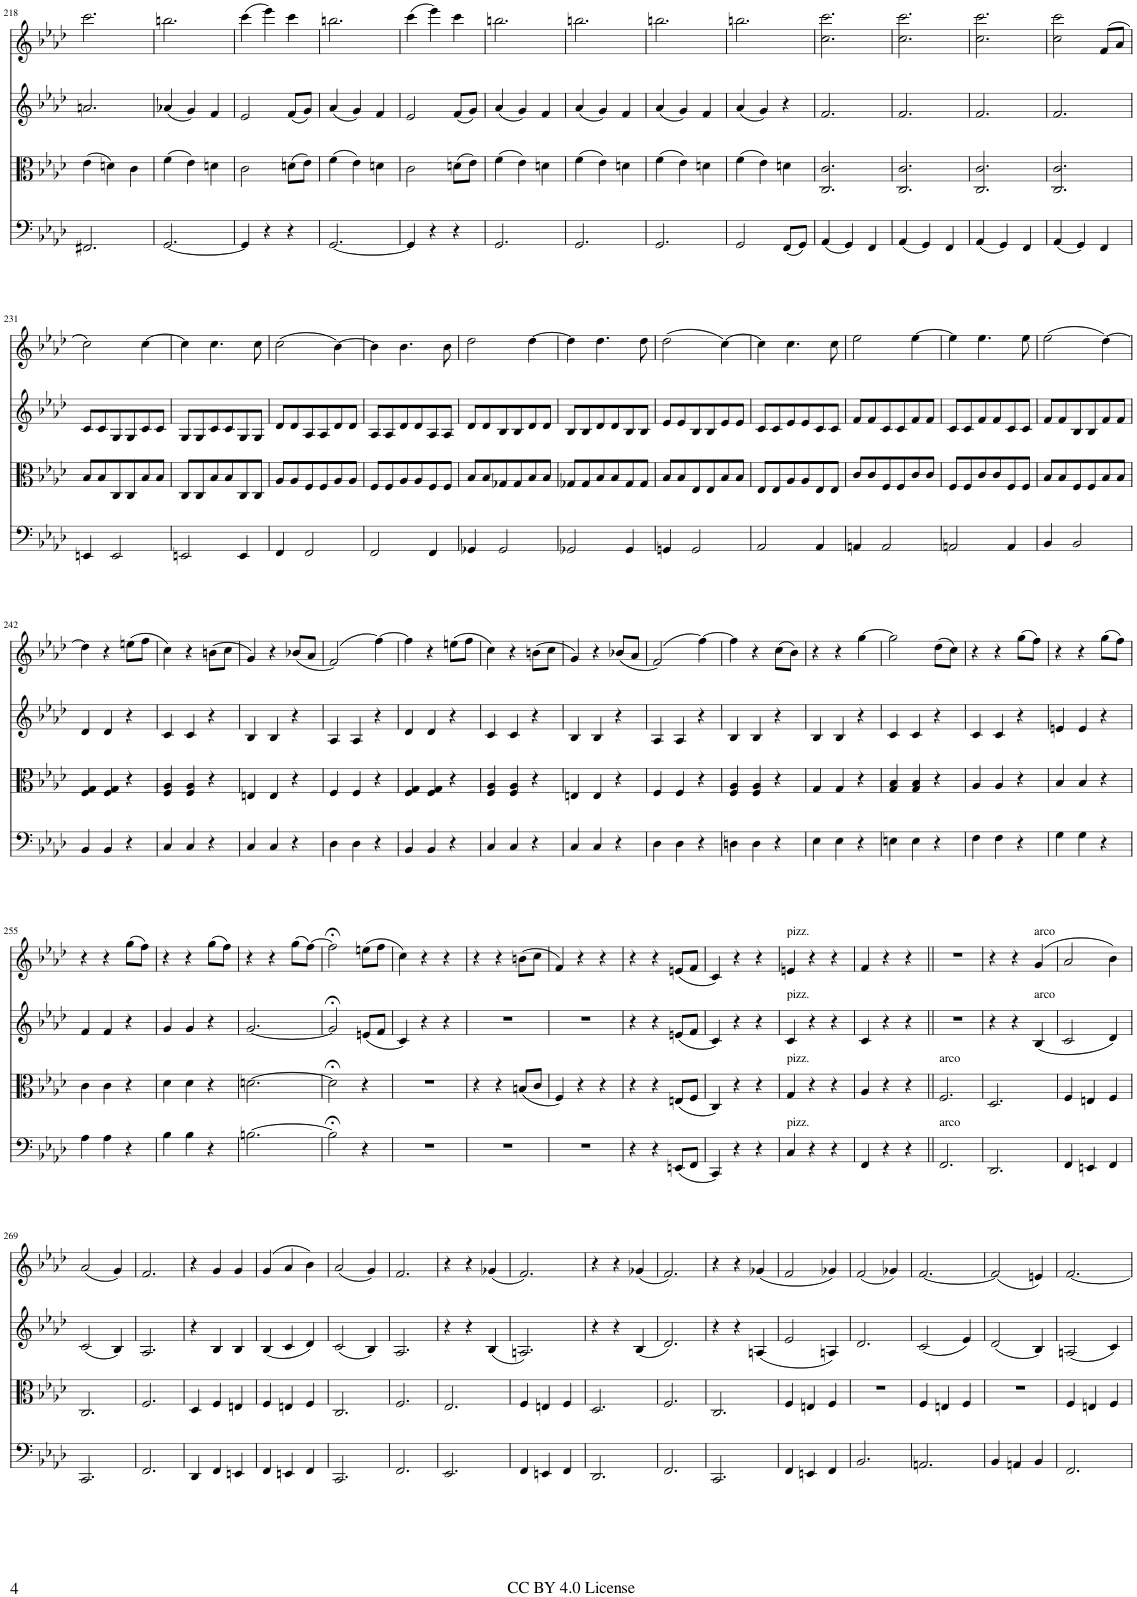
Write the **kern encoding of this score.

**kern	**kern	**kern	**kern
*part4	*part3	*part2	*part1
*staff4	*staff3	*staff2	*staff1
*I"Cello	*I"Viola	*I"Violin II	*I"Violin I
*	*I'Vla	*I'Vln	*I'Vln
!!LO:PB:g=z
*clefF4	*clefC3	*clefG2	*clefG2
*k[b-e-a-d-]	*k[b-e-a-d-]	*k[b-e-a-d-]	*k[b-e-a-d-]
*M3/4	*M3/4	*M3/4	*M3/4
=218	=218	=218	=218
2.FF#X/	(4e-\	2.an/	2.ccc\
.	4dn\)	.	.
.	4c\	.	.
=219	=219	=219	=219
[2.GG/	(4f\	(4a-X/	2.bbn\
.	4e-\)	4g/)	.
.	4dn\	4f/	.
=220	=220	=220	=220
4GG/]	2c\	2e-/	(4ccc\
4r	.	.	4eee-\)
4r	(8dn\L	(8f/L	4ccc\
.	8e-\J)	8g/J)	.
=221	=221	=221	=221
[2.GG/	(4f\	(4a-/	2.bbn\
.	4e-\)	4g/)	.
.	4dn\	4f/	.
=222	=222	=222	=222
4GG/]	2c\	2e-/	(4ccc\
4r	.	.	4eee-\)
4r	(8dn\L	(8f/L	4ccc\
.	8e-\J)	8g/J)	.
=223	=223	=223	=223
2.GG/	(4f\	(4a-/	2.bbn\
.	4e-\)	4g/)	.
.	4dn\	4f/	.
=224	=224	=224	=224
2.GG/	(4f\	(4a-/	2.bbn\
.	4e-\)	4g/)	.
.	4dn\	4f/	.
=225	=225	=225	=225
2.GG/	(4f\	(4a-/	2.bbn\
.	4e-\)	4g/)	.
.	4dn\	4f/	.
=226	=226	=226	=226
2GG/	(4f\	(4a-/	2.bbn\
.	4e-\)	4g/)	.
(8FF/L	4dn\	4r	.
8GG/J)	.	.	.
=227	=227	=227	=227
(4AA-/	2.C/ 2.c/	2.f/	2.cc\ 2.ccc\
4GG/)	.	.	.
4FF/	.	.	.
=228	=228	=228	=228
(4AA-/	2.C/ 2.c/	2.f/	2.cc\ 2.ccc\
4GG/)	.	.	.
4FF/	.	.	.
=229	=229	=229	=229
(4AA-/	2.C/ 2.c/	2.f/	2.cc\ 2.ccc\
4GG/)	.	.	.
4FF/	.	.	.
=230	=230	=230	=230
(4AA-/	2.C/ 2.c/	2.f/	2cc\ 2ccc\
4GG/)	.	.	.
4FF/	.	.	(8f/L
.	.	.	8a-/J
!!LO:LB:g=z
=231	=231	=231	=231
4EEn/	8B-/L	8c/L	2cc\)
.	8B-/	8c/	.
2EE/	8C/	8G/	.
.	8C/	8G/	.
.	8B-/	8c/	[4cc\
.	8B-/J	8c/J	.
=232	=232	=232	=232
2EEn/	8C/L	8G/L	4cc\]
.	8C/	8G/	.
.	8B-/	8c/	4.cc\
.	8B-/	8c/	.
4EE/	8C/	8G/	.
.	8C/J	8G/J	8cc\
=233	=233	=233	=233
4FF/	8A-/L	8d-/L	(2cc\
.	8A-/	8d-/	.
2FF/	8F/	8A-/	.
.	8F/	8A-/	.
.	8A-/	8d-/	[4b-\)
.	8A-/J	8d-/J	.
=234	=234	=234	=234
2FF/	8F/L	8A-/L	4b-\]
.	8F/	8A-/	.
.	8A-/	8d-/	4.b-\
.	8A-/	8d-/	.
4FF/	8F/	8A-/	.
.	8F/J	8A-/J	8b-\
=235	=235	=235	=235
4GG-X/	8B-/L	8d-/L	2dd-\
.	8B-/	8d-/	.
2GG-/	8G-X/	8B-/	.
.	8G-/	8B-/	.
.	8B-/	8d-/	[4dd-\
.	8B-/J	8d-/J	.
=236	=236	=236	=236
2GG-X/	8G-X/L	8B-/L	4dd-\]
.	8G-/	8B-/	.
.	8B-/	8d-/	4.dd-\
.	8B-/	8d-/	.
4GG-/	8G-/	8B-/	.
.	8G-/J	8B-/J	8dd-\
=237	=237	=237	=237
4GGn/	8B-/L	8e-/L	(2dd-\
.	8B-/	8e-/	.
2GG/	8E-/	8B-/	.
.	8E-/	8B-/	.
.	8B-/	8e-/	[4cc\)
.	8B-/J	8e-/J	.
=238	=238	=238	=238
2AA-/	8E-/L	8c/L	4cc\]
.	8E-/	8c/	.
.	8A-/	8e-/	4.cc\
.	8A-/	8e-/	.
4AA-/	8E-/	8c/	.
.	8E-/J	8c/J	8cc\
=239	=239	=239	=239
4AAn/	8c/L	8f/L	2ee-\
.	8c/	8f/	.
2AA/	8F/	8c/	.
.	8F/	8c/	.
.	8c/	8f/	[4ee-\
.	8c/J	8f/J	.
=240	=240	=240	=240
2AAn/	8F/L	8c/L	4ee-\]
.	8F/	8c/	.
.	8c/	8f/	4.ee-\
.	8c/	8f/	.
4AA/	8F/	8c/	.
.	8F/J	8c/J	8ee-\
=241	=241	=241	=241
4BB-/	8B-/L	8f/L	(2ee-\
.	8B-/	8f/	.
2BB-/	8F/	8B-/	.
.	8F/	8B-/	.
.	8B-/	8f/	[4dd-\)
.	8B-/J	8f/J	.
!!LO:LB:g=z
=242	=242	=242	=242
4BB-/	4F/ 4G/	4d-/	4dd-\]
4BB-/	4F/ 4G/	4d-/	4r
4r	4r	4r	(8een\L
.	.	.	8ff\J
=243	=243	=243	=243
4C/	4F/ 4A-/	4c/	4cc\)
4C/	4F/ 4A-/	4c/	4r
4r	4r	4r	(8bn\L
.	.	.	8cc\J
=244	=244	=244	=244
4C/	4En/	4B-/	4g/)
4C/	4E/	4B-/	4r
4r	4r	4r	(8b-X/L
.	.	.	8a-/J
=245	=245	=245	=245
4D-\	4F/	4A-/	(2f/)
4D-\	4F/	4A-/	.
4r	4r	4r	[4ff\)
=246	=246	=246	=246
4BB-/	4F/ 4G/	4d-/	4ff\]
4BB-/	4F/ 4G/	4d-/	4r
4r	4r	4r	(8een\L
.	.	.	8ff\J
=247	=247	=247	=247
4C/	4F/ 4A-/	4c/	4cc\)
4C/	4F/ 4A-/	4c/	4r
4r	4r	4r	(8bn\L
.	.	.	8cc\J
=248	=248	=248	=248
4C/	4En/	4B-/	4g/)
4C/	4E/	4B-/	4r
4r	4r	4r	(8b-X/L
.	.	.	8a-/J
=249	=249	=249	=249
4D-\	4F/	4A-/	(2f/)
4D-\	4F/	4A-/	.
4r	4r	4r	[4ff\)
=250	=250	=250	=250
4Dn\	4F/ 4A-/	4B-/	4ff\]
4D\	4F/ 4A-/	4B-/	4r
4r	4r	4r	(8cc\L
.	.	.	8b-\J)
=251	=251	=251	=251
4E-\	4G/	4B-/	4r
4E-\	4G/	4B-/	4r
4r	4r	4r	[4gg\
=252	=252	=252	=252
4En\	4G/ 4B-/	4c/	2gg\]
4E\	4G/ 4B-/	4c/	.
4r	4r	4r	(8dd-\L
.	.	.	8cc\J)
=253	=253	=253	=253
4F\	4A-/	4c/	4r
4F\	4A-/	4c/	4r
4r	4r	4r	(8gg\L
.	.	.	8ff\J)
=254	=254	=254	=254
4G\	4B-/	4en/	4r
4G\	4B-/	4e/	4r
4r	4r	4r	(8gg\L
.	.	.	8ff\J)
!!LO:LB:g=z
=255	=255	=255	=255
4A-\	4c\	4f/	4r
4A-\	4c\	4f/	4r
4r	4r	4r	(8gg\L
.	.	.	8ff\J)
=256	=256	=256	=256
4B-\	4d-\	4g/	4r
4B-\	4d-\	4g/	4r
4r	4r	4r	(8gg\L
.	.	.	8ff\J)
=257	=257	=257	=257
[2.Bn\	[2.dn\	[2.g/	4r
.	.	.	4r
.	.	.	(8gg\L
.	.	.	[8ff\J)
=258	=258	=258	=258
2B;<\]	2d;<\]	2g;</]	2ff;<\]
4r	4r	(8en/L	(8een\L
.	.	8f/J	8ff\J
=259	=259	=259	=259
2.r	2.r	4c/)	4cc\)
.	.	4r	4r
.	.	4r	4r
=260	=260	=260	=260
2.r	4r	2.r	4r
.	4r	.	4r
.	(8Bn/L	.	(8bn\L
.	8c/J	.	8cc\J
=261	=261	=261	=261
2.r	4F/)	2.r	4f/)
.	4r	.	4r
.	4r	.	4r
=262	=262	=262	=262
4r	4r	4r	4r
4r	4r	4r	4r
(8EEn/L	(8En/L	(8en/L	(8en/L
8FF/J	8F/J	8f/J	8f/J
=263	=263	=263	=263
4CC/)	4C/)	4c/)	4c/)
4r	4r	4r	4r
4r	4r	4r	4r
=264	=264	=264	=264
!	!	!	!LO:TX:a:t=pizz.
!	!	!LO:TX:a:t=pizz.	!
!	!LO:TX:a:t=pizz.	!	!
!LO:TX:a:t=pizz.	!	!	!
4C/	4G/	4c/	4en/
4r	4r	4r	4r
4r	4r	4r	4r
=265	=265	=265	=265
4FF/	4A-/	4c/	4f/
4r	4r	4r	4r
4r	4r	4r	4r
=266||	=266||	=266||	=266||
!	!LO:TX:a:t=arco	!	!
!LO:TX:a:t=arco	!	!	!
2.FF/	2.F/	2.r	2.r
=267	=267	=267	=267
2.DD-/	2.D-/	4r	4r
.	.	4r	4r
!	!	!	!LO:TX:a:t=arco
!	!	!LO:TX:a:t=arco	!
.	.	(4B-/	(4g/
=268	=268	=268	=268
4FF/	4F/	2c/	2a-/
4EEn/	4En/	.	.
4FF/	4F/	4d-/)	4b-\)
!!LO:LB:g=z
=269	=269	=269	=269
2.CC/	2.C/	(2c/	(2a-/
.	.	4B-/)	4g/)
=270	=270	=270	=270
2.FF/	2.F/	2.A-/	2.f/
=271	=271	=271	=271
4DD-/	4D-/	4r	4r
4FF/	4F/	4B-/	4g/
4EEn/	4En/	4B-/	4g/
=272	=272	=272	=272
4FF/	4F/	(4B-/	(4g/
4EEn/	4En/	4c/	4a-/
4FF/	4F/	4d-/)	4b-\)
=273	=273	=273	=273
2.CC/	2.C/	(2c/	(2a-/
.	.	4B-/)	4g/)
=274	=274	=274	=274
2.FF/	2.F/	2.A-/	2.f/
=275	=275	=275	=275
2.EE-/	2.E-/	4r	4r
.	.	4r	4r
.	.	(4B-/	(4g-X/
=276	=276	=276	=276
4FF/	4F/	2.An/)	2.f/)
4EEn/	4En/	.	.
4FF/	4F/	.	.
=277	=277	=277	=277
2.DD-/	2.D-/	4r	4r
.	.	4r	4r
.	.	(4B-/	(4g-X/
=278	=278	=278	=278
2.FF/	2.F/	2.d-/)	2.f/)
=279	=279	=279	=279
2.CC/	2.C/	4r	4r
.	.	4r	4r
.	.	(4An/	(4g-X/
=280	=280	=280	=280
4FF/	4F/	2e-/	2f/
4EEn/	4En/	.	.
4FF/	4F/	4An/)	4g-X/)
=281	=281	=281	=281
2.BB-/	2.r	2.d-/	(2f/
.	.	.	4g-X/)
=282	=282	=282	=282
2.AAn/	4F/	(2c/	[2.f/
.	4En/	.	.
.	4F/	4e-/)	.
=283	=283	=283	=283
4BB-/	2.r	(2d-/	(2f/]
4AAn/	.	.	.
4BB-/	.	4B-/)	4en/)
=284	=284	=284	=284
2.FF/	4F/	(2An/	[2.f/
.	4En/	.	.
.	4F/	4c/)	.
=	=	=	=
*-	*-	*-	*-
